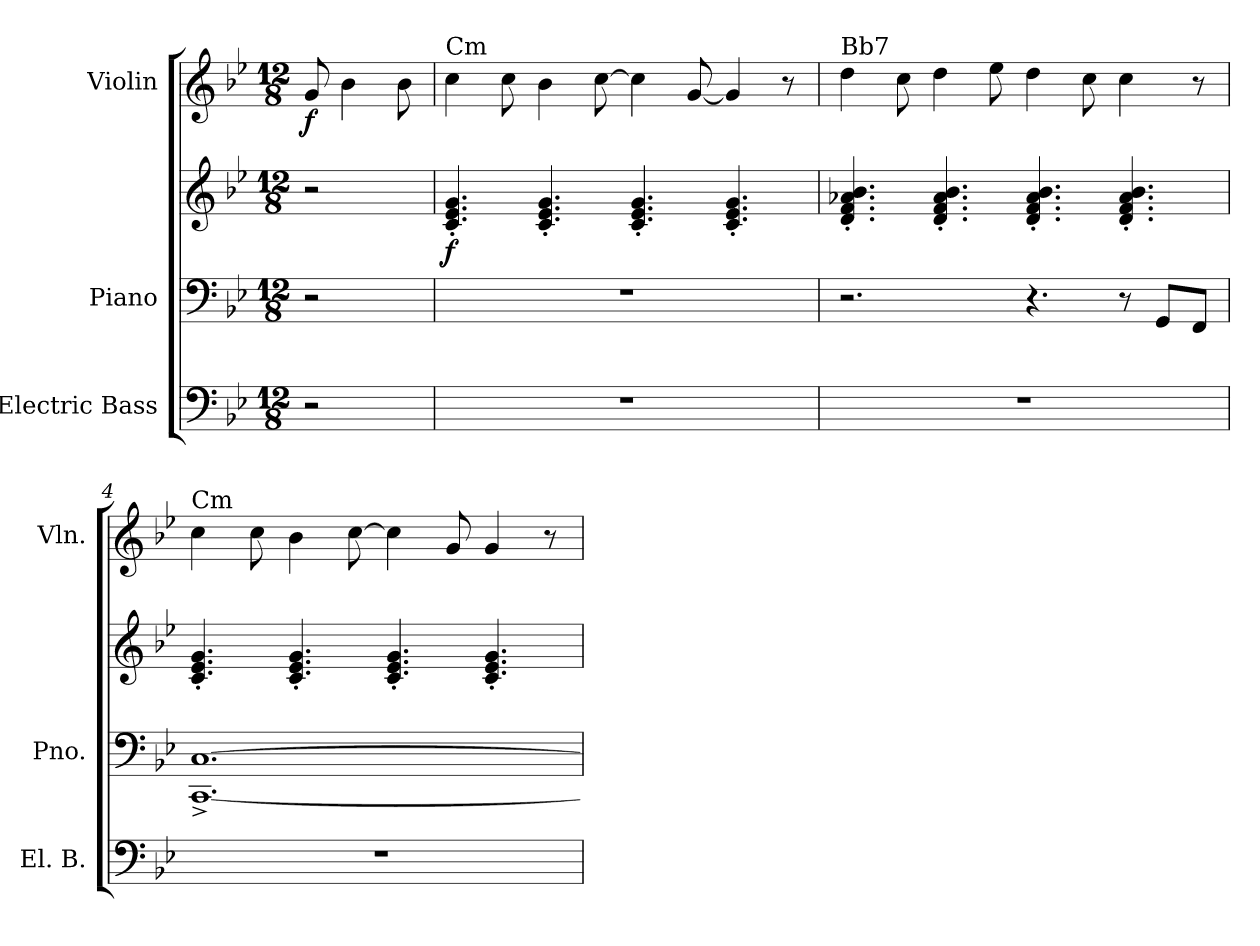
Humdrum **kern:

**kern	**kern	**kern	**dynam	**kern	**dynam
*part3	*part2	*part2	*part2	*part1	*part1
*staff4	*staff3	*staff2	*staff2/3	*staff1	*staff1
*I"Electric Bass	*I"Piano	*	*	*I"Violin	*
*I'El. B.	*I'Pno.	*	*	*I'Vln.	*
*clefF4	*clefF4	*clefG2	*	*clefG2	*
*ITrd7c12	*	*	*	*	*
*k[b-e-]	*k[b-e-]	*k[b-e-]	*	*k[b-e-]	*
*M12/8	*M12/8	*M12/8	*	*M12/8	*
*MM165	*MM165	*MM165	*	*MM165	*
=1	=1	=1	=1	=1	=1
!	!	!	!	!	!LO:DY:b
2r	2r	2r	.	8g/	f
.	.	.	.	4b-\	.
.	.	.	.	8b-\	.
=2	=2	=2	=2	=2	=2
!	!	!	!	!LO:TX:a:t=Cm	!
!	!	!	!LO:DY:b	!	!
1.r	1.r	4.c/' 4.e-/' 4.g/'	f	4cc\	.
.	.	.	.	8cc\	.
.	.	4.c/' 4.e-/' 4.g/'	.	4b-\	.
.	.	.	.	[8cc\	.
.	.	4.c/' 4.e-/' 4.g/'	.	4cc\]	.
.	.	.	.	[8g/	.
.	.	4.c/' 4.e-/' 4.g/'	.	4g/]	.
.	.	.	.	8r	.
=3	=3	=3	=3	=3	=3
!	!	!	!	!LO:TX:a:t=Bb7	!
1.r	2.r	4.d/' 4.f/' 4.a-X/' 4.b-/'	.	4dd\	.
.	.	.	.	8cc\	.
.	.	4.d/' 4.f/' 4.a-/' 4.b-/'	.	4dd\	.
.	.	.	.	8ee-\	.
.	4.r	4.d/' 4.f/' 4.a-/' 4.b-/'	.	4dd\	.
.	.	.	.	8cc\	.
.	8r	4.d/' 4.f/' 4.a-/' 4.b-/'	.	4cc\	.
.	8GG/L	.	.	.	.
.	8FF/J	.	.	8r	.
=4	=4	=4	=4	=4	=4
!	!	!	!	!LO:TX:a:t=Cm	!
1.r	[1.CC^ [1.C^	4.c/' 4.e-/' 4.g/'	.	4cc\	.
.	.	.	.	8cc\	.
.	.	4.c/' 4.e-/' 4.g/'	.	4b-\	.
.	.	.	.	[8cc\	.
.	.	4.c/' 4.e-/' 4.g/'	.	4cc\]	.
.	.	.	.	8g/	.
.	.	4.c/' 4.e-/' 4.g/'	.	4g/	.
.	.	.	.	8r	.
=	=	=	=	=	=
*-	*-	*-	*-	*-	*-
